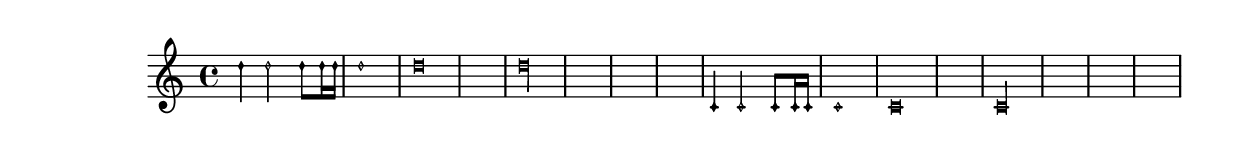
\version "2.3.16"
\header {
    
texidoc = "There is limited support for mensural notation: note head
shapes are available. Mensural stems are centered on the note heads,
both for up and down stems."

}


\score { { \context Voice { 
    \override NoteHead  #'style = #'mensural
\transpose c d'' {  c4 c2 c8  c16 c16  c1 c\breve c\longa }
\transpose c c' { c4 c2 c8  c16 c16  c1 c\breve c\longa }
}}}

